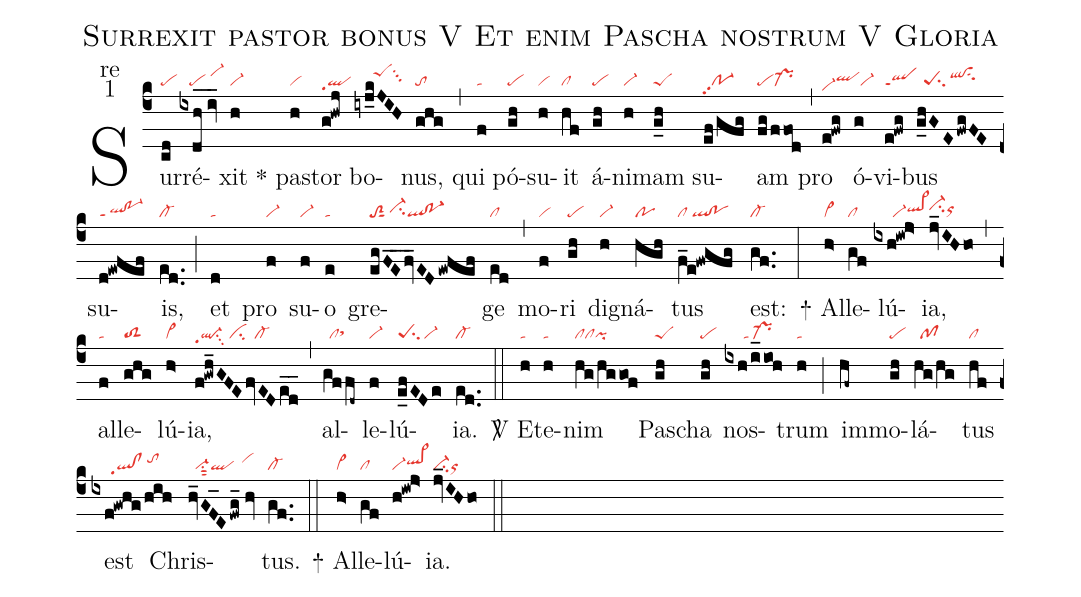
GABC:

name:Surrexit pastor bonus V Et enim Pascha nostrum V Gloria;
office-part:re;
mode:1;
nabc-lines:1;
%%
(c4) Sur(cd|pe)ré(ixdh_//iv_|///pe/vi-hj)xit(h|vi-)

<sp>*</sp> pas(h|vi)tor(g!hwj|qlpp1) bo(iyj_kJIH|//////peShjsu3)nus,(ghg|to) (,)

qui(f|ta) pó(gh|pe)su(h|vi)it(hf|cl) á(gh|pe)ni(h|vi-)mam(g_h|peS)

su(ef/gfg|po-1pp2)am(fg/ffod|pepr-) (,)

pro(e!fwg|vi-hdqlhh) ó(g|//vi-)vi(e!fwg|qlppt1)bus(g_hGEfwgFE|//peSsu2qlhisu2)

su(d!ewfef|ql!po-1ppt1)is,(ed..|cl-) (;)

et(d|ta) pro(f|vi-) su(f|vi-)o(e|ta)

gre(egFEfv___ED/ewfef|toS2sut1/ci-hhql!po-1)ge(ed|cl) (,)

mo(f|vi)ri(gh|pe) dig(h|vi-)ná(hgh|po)tus(f_e!fwgfg|cl/ql!po) est:(gf..|cl-) (:)



<sp>+</sp> Al(h>|vi>)le(gf|cl)lú(ixh!iw!j>|//////vi-ql>hh)ia,(jv_IHho|ci-hiorhh) (,)

al(f|ta)le(ghg|toS2)lú(h>|vi>)ia,(f!gwh_GFEfvEDed__|ql-su3pp1/ci//cl-) (,)

al(gffd~|//clsthh)le(f|vi-)lú(e_fEDe|peSsu2vi-)ia.(ed..|cl-) (::)



<sp>V/</sp> E(h|ta)te(h|ta)nim(hg/hg/gof|clclpi) Pas(gh|peS)cha(gh|pe)

nos(ixh/i_1ioh|//////ta/pr-)trum(h|ta) (;)

im(hf~)mo(gh|pe)lá(hg/hg|//pf)tus(hf|cl) est(ixf!gwhg/hih|//////ql!clpp1/tohi)

Chris(hv_GF_E/fwg_//hv|//vi-su1sut2ql//vihi)tus.(gf..|cl-) (::)



<sp>+</sp> Al(h>|vi>)le(gf|cl)lú(h!iw!j>|vi-ql>hh)ia.(jv_IHho|ci-or) (::)
